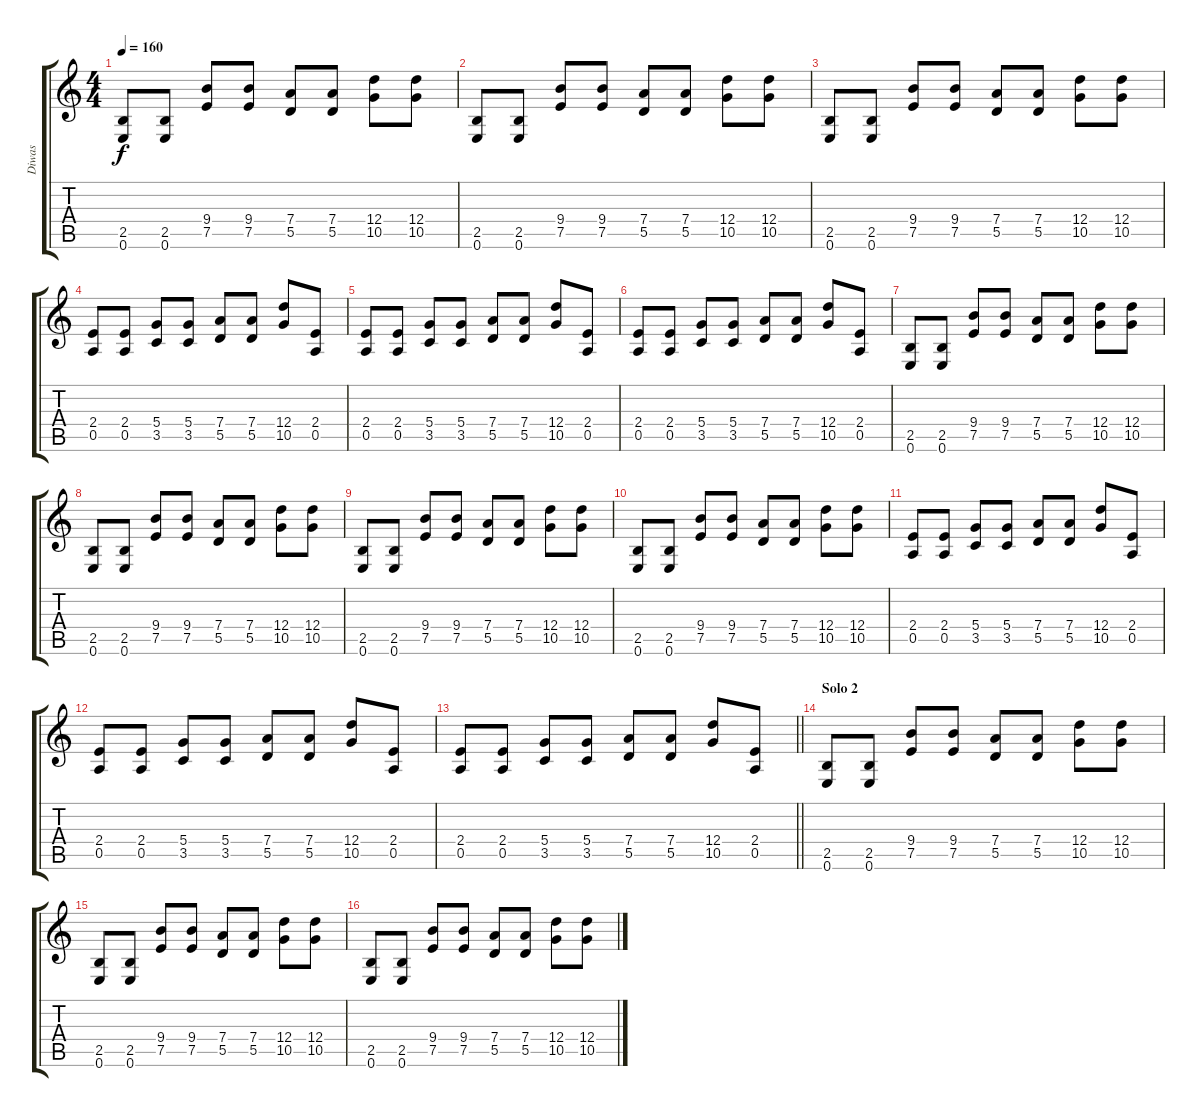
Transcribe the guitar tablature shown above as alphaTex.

\track ("Diwas" "Diwas") {instrument distortionguitar}
\staff {score tabs}
\tuning (E4 B3 G3 D3 A2 E2) {hide}
\ts (4 4)
\tempo 160
\clef g2
\ks c
(2.5 0.6).8{dy f} (2.5 0.6).8 (9.4 7.5).8 (9.4 7.5).8 (7.4 5.5).8 (7.4 5.5).8 (12.4 10.5).8 (12.4 10.5).8 |
(2.5 0.6).8 (2.5 0.6).8 (9.4 7.5).8 (9.4 7.5).8 (7.4 5.5).8 (7.4 5.5).8 (12.4 10.5).8 (12.4 10.5).8 |
(2.5 0.6).8 (2.5 0.6).8 (9.4 7.5).8 (9.4 7.5).8 (7.4 5.5).8 (7.4 5.5).8 (12.4 10.5).8 (12.4 10.5).8 |
(2.4 0.5).8 (2.4 0.5).8 (5.4 3.5).8 (5.4 3.5).8 (7.4 5.5).8 (7.4 5.5).8 (12.4 10.5).8 (2.4 0.5).8 |
(2.4 0.5).8 (2.4 0.5).8 (5.4 3.5).8 (5.4 3.5).8 (7.4 5.5).8 (7.4 5.5).8 (12.4 10.5).8 (2.4 0.5).8 |
(2.4 0.5).8 (2.4 0.5).8 (5.4 3.5).8 (5.4 3.5).8 (7.4 5.5).8 (7.4 5.5).8 (12.4 10.5).8 (2.4 0.5).8 |
(2.5 0.6).8 (2.5 0.6).8 (9.4 7.5).8 (9.4 7.5).8 (7.4 5.5).8 (7.4 5.5).8 (12.4 10.5).8 (12.4 10.5).8 |
(2.5 0.6).8 (2.5 0.6).8 (9.4 7.5).8 (9.4 7.5).8 (7.4 5.5).8 (7.4 5.5).8 (12.4 10.5).8 (12.4 10.5).8 |
(2.5 0.6).8 (2.5 0.6).8 (9.4 7.5).8 (9.4 7.5).8 (7.4 5.5).8 (7.4 5.5).8 (12.4 10.5).8 (12.4 10.5).8 |
(2.5 0.6).8 (2.5 0.6).8 (9.4 7.5).8 (9.4 7.5).8 (7.4 5.5).8 (7.4 5.5).8 (12.4 10.5).8 (12.4 10.5).8 |
(2.4 0.5).8 (2.4 0.5).8 (5.4 3.5).8 (5.4 3.5).8 (7.4 5.5).8 (7.4 5.5).8 (12.4 10.5).8 (2.4 0.5).8 |
(2.4 0.5).8 (2.4 0.5).8 (5.4 3.5).8 (5.4 3.5).8 (7.4 5.5).8 (7.4 5.5).8 (12.4 10.5).8 (2.4 0.5).8 |
\barLineRight lightlight
(2.4 0.5).8 (2.4 0.5).8 (5.4 3.5).8 (5.4 3.5).8 (7.4 5.5).8 (7.4 5.5).8 (12.4 10.5).8 (2.4 0.5).8 |
\section ("" "Solo 2")
(2.5 0.6).8 (2.5 0.6).8 (9.4 7.5).8 (9.4 7.5).8 (7.4 5.5).8 (7.4 5.5).8 (12.4 10.5).8 (12.4 10.5).8 |
(2.5 0.6).8 (2.5 0.6).8 (9.4 7.5).8 (9.4 7.5).8 (7.4 5.5).8 (7.4 5.5).8 (12.4 10.5).8 (12.4 10.5).8 |
(2.5 0.6).8 (2.5 0.6).8 (9.4 7.5).8 (9.4 7.5).8 (7.4 5.5).8 (7.4 5.5).8 (12.4 10.5).8 (12.4 10.5).8
